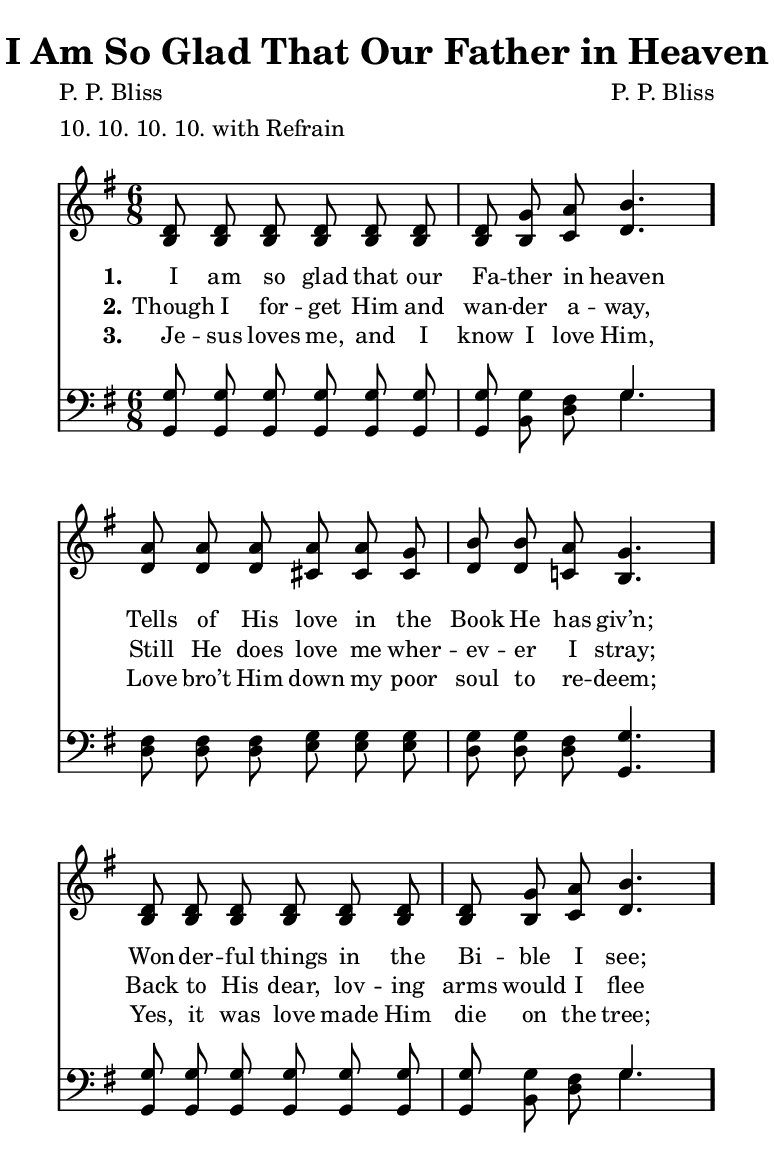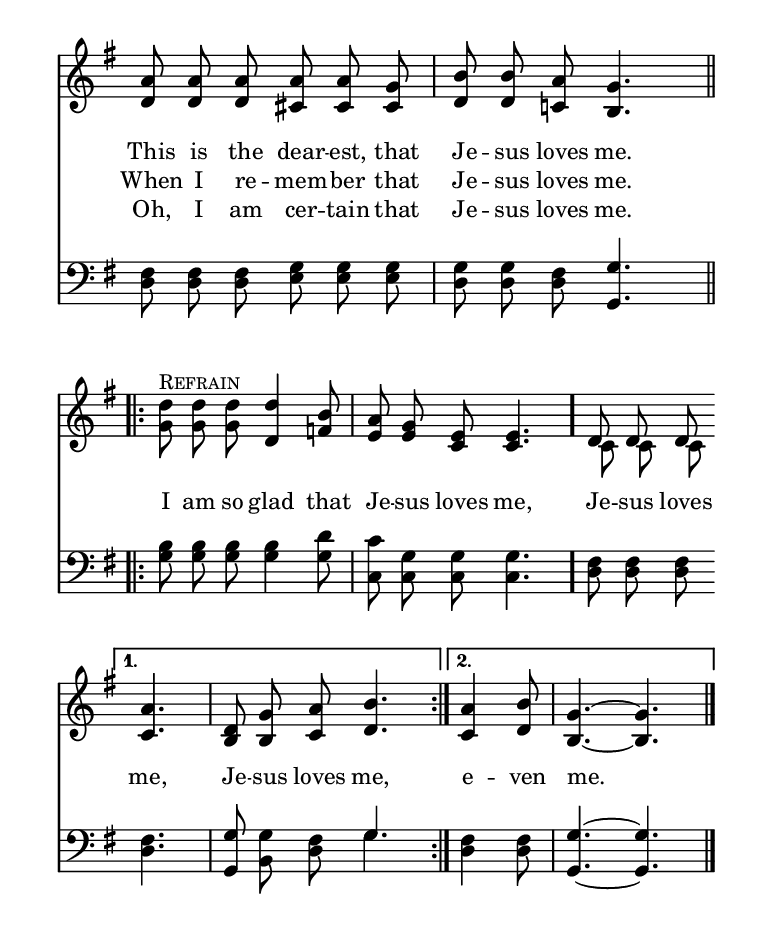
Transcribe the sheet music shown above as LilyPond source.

\include "common/global.ily"
\paper {
  \include "common/paper.ily"
  system-count = #(cond (is-eogsized 5) (#t #f)) % original has five systems
}

\header{
  %children
  hymnnumber = "335"
  title = "I Am So Glad That Our Father in Heaven"
  tunename = ""
  meter = "10. 10. 10. 10. with Refrain"
  poet = "P. P. Bliss"
  composer = "P. P. Bliss"
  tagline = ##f
}

global = {
  \include "common/overrides.ily"
  \override Staff.TimeSignature.style = #'numbered
  \time 6/8
  \override Score.MetronomeMark.transparent = ##t % hide all fermata changes too
  \tempo 4=80
  \key g \major
  \autoBeamOff
}

notesSoprano = {
\global
\relative c' {

  d8 d d d d d | d g a b4. |
  a8 a a a a g | b b a g4. |
  d8 d d d d d | d g a b4. |
  a8 a a a a g | b b a g4. | \bar ".|:-||" \eogbreak

  \repeat volta 2 {
    d'8^\markup { \small \caps "Refrain" } d d d4 b8 | a g e e4. |
    d8 d d
  } \alternative {
    { a'4. | d,8 g a b4. }
    { a4 b8 g4. ~ g }
  }

  \bar "|."

}
}

notesAlto = {
\global
\relative e' {

  b8 b b b b b | b b c d4. |
  d8 d d cis cis cis | d d c! b4. |
  b8 b b b b b | b b c d4. |
  d8 d d cis cis cis | d d c! b4. |

  \repeat volta 2 {
    g'8 g g d4 f8 | e e c c4. |
    c8 c c
  } \alternative {
    { c4. | b8 b c d4. }
    { c4 d8 b4. ~ b }
  }

}
}

notesTenor = {
\global
\relative a {

  g8 g g g g g | g g fis g4. |
  fis8 fis fis g g g | g g fis g4. |
  g8 g g g g g | g g fis g4. |
  fis8 fis fis g g g | g g fis g4. |

  \repeat volta 2 {
    b8 b b b4 d8 | c g g g4. |
    fis8 fis fis
  } \alternative {
    { fis4. | g8 g fis g4. }
    { fis4 fis8 g4. ~ g }
  }

}
}

notesBass = {
\global
\relative f, {

    g8 g g g g g | g b d g4. |
    d8 d d e e e | d d d g,4. |
    g8 g g g g g | g b d g4. |
    d8 d d e e e | d d d g,4. |

  \repeat volta 2 {
    g'8 g g g4 g8 | c,8 c c c4. |
    d8 d d
  } \alternative {
    { d4. | g,8 b d g4. }
    { d4 d8 g,4. ~ g }
  }

}
}

Refrain = \lyricmode {

I am so glad that Je -- sus loves me, \bar "."
Je -- sus loves me, Je -- sus loves me, %{HIDE>%} e -- ven me. %{<HIDE%} % \bar "."
I am so glad that Je -- sus loves me, % \bar "."
Je -- sus loves e -- ven me. % \bar "."

}

wordsA = \lyricmode {
\set stanza = "1."

I am so glad that our Fa -- ther in heaven \bar "."
Tells of His love in the Book He has giv’n; \bar "."
Won -- der -- ful things in the Bi -- ble I see; \bar "."
This is the dear -- est, that Je -- sus loves me. % \bar "."

}

wordsB = \lyricmode {
\set stanza = "2."

Though I for -- get Him and wan -- der a -- way,
Still He does love me wher -- ev -- er I stray;
Back to His dear, lov -- ing arms would I flee
When I re -- mem -- ber that Je -- sus loves me.

\Refrain

}

wordsC = \lyricmode {
\set stanza = "3."

Je -- sus loves me, and I know I love Him,
Love bro’t Him down my poor soul to re -- deem;
Yes, it was love made Him die on the tree;
Oh, I am cer -- tain that Je -- sus loves me.

}

\score {
  \context ChoirStaff <<
    \context Staff = upper <<
      \set Staff.autoBeaming = ##f
      \set ChoirStaff.systemStartDelimiter = #'SystemStartBar
      \set ChoirStaff.printPartCombineTexts = ##f
      \partcombine #'(2 . 11) \notesSoprano \notesAlto
      \context NullVoice = sopranos { \voiceOne << \notesSoprano >> }
      \context Lyrics = one   \lyricsto sopranos \wordsA
      \context Lyrics = two   \lyricsto sopranos \wordsB
      \context Lyrics = three \lyricsto sopranos \wordsC
    >>
    \context Staff = men <<
      \set Staff.autoBeaming = ##f
      \clef bass
      \set ChoirStaff.printPartCombineTexts = ##f
      \partcombine #'(2 . 11) \notesTenor \notesBass
    >>
  >>
  \layout {
    \include "common/layout.ily"
  }
}

#(cond ((ly:get-option 'eog-midi-permitted) #{ \score {
  \unfoldRepeats \context ChoirStaff <<
    \context Staff = upper <<
      \context Voice = sopranos { \voiceOne << \notesSoprano >> }
      \context Voice = altos { \voiceTwo << \notesAlto >> }
    >>
    \context Staff = men <<
      \context Voice = tenors { \voiceOne << \notesTenor >> }
      \context Voice = basses { \voiceTwo << \notesBass >> }
    >>
  >>
  \midi{
    \include "common/midi.ily"
  }
} #}))

\version "2.19.49"  % necessary for upgrading to future LilyPond versions.

% vi:set et ts=2 sw=2 ai nocindent syntax=lilypond:
